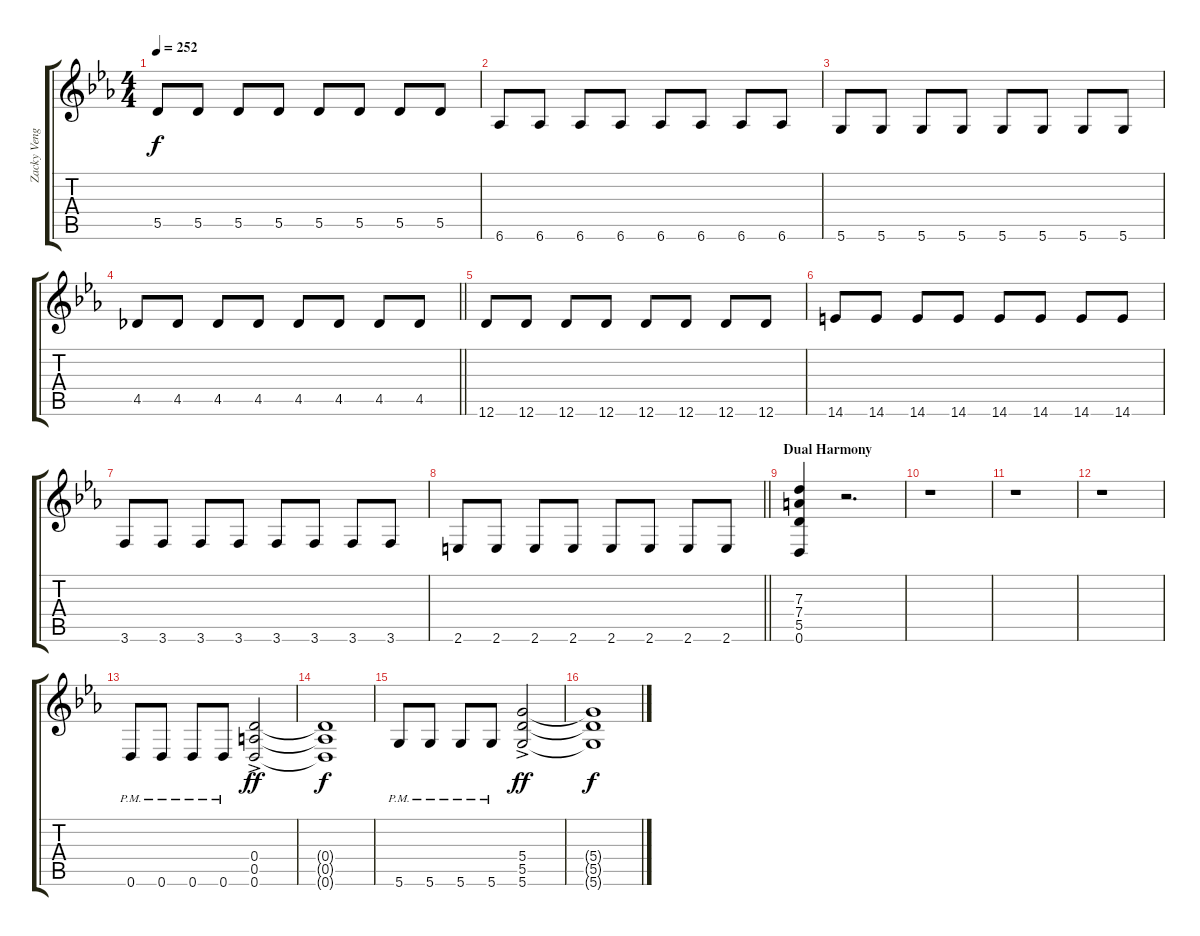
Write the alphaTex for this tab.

\track ("Zacky Vengeance" "Zacky Veng") {instrument distortionguitar}
\staff {score tabs}
\tuning (E4 B3 G3 D3 A2 D2) {hide}
\ts (4 4)
\tempo 252
\clef g2
\ks eb
5.5.8{dy f} 5.5.8 5.5.8 5.5.8 5.5.8 5.5.8 5.5.8 5.5.8 |
6.6.8 6.6.8 6.6.8 6.6.8 6.6.8 6.6.8 6.6.8 6.6.8 |
5.6.8 5.6.8 5.6.8 5.6.8 5.6.8 5.6.8 5.6.8 5.6.8 |
\barLineRight lightlight
4.5.8 4.5.8 4.5.8 4.5.8 4.5.8 4.5.8 4.5.8 4.5.8 |
12.6.8 12.6.8 12.6.8 12.6.8 12.6.8 12.6.8 12.6.8 12.6.8 |
14.6.8 14.6.8 14.6.8 14.6.8 14.6.8 14.6.8 14.6.8 14.6.8 |
3.6.8 3.6.8 3.6.8 3.6.8 3.6.8 3.6.8 3.6.8 3.6.8 |
\barLineRight lightlight
2.6.8 2.6.8 2.6.8 2.6.8 2.6.8 2.6.8 2.6.8 2.6.8 |
\section ("" "Dual Harmony")
(7.3 7.4 5.5 0.6).4 r.2{d} |
r.1 |
r.1 |
r.1 |
0.6{pm}.8 0.6{pm}.8 0.6{pm}.8 0.6{pm}.8 (0.4{ac} 0.5{ac} 0.6{ac}).2{dy ff} |
(0.4{t} 0.5{t} 0.6{t}).1{dy f} |
5.6{pm}.8 5.6{pm}.8 5.6{pm}.8 5.6{pm}.8 (5.4{ac} 5.5{ac} 5.6{ac}).2{dy ff} |
(5.4{t} 5.5{t} 5.6{t}).1{dy f}
